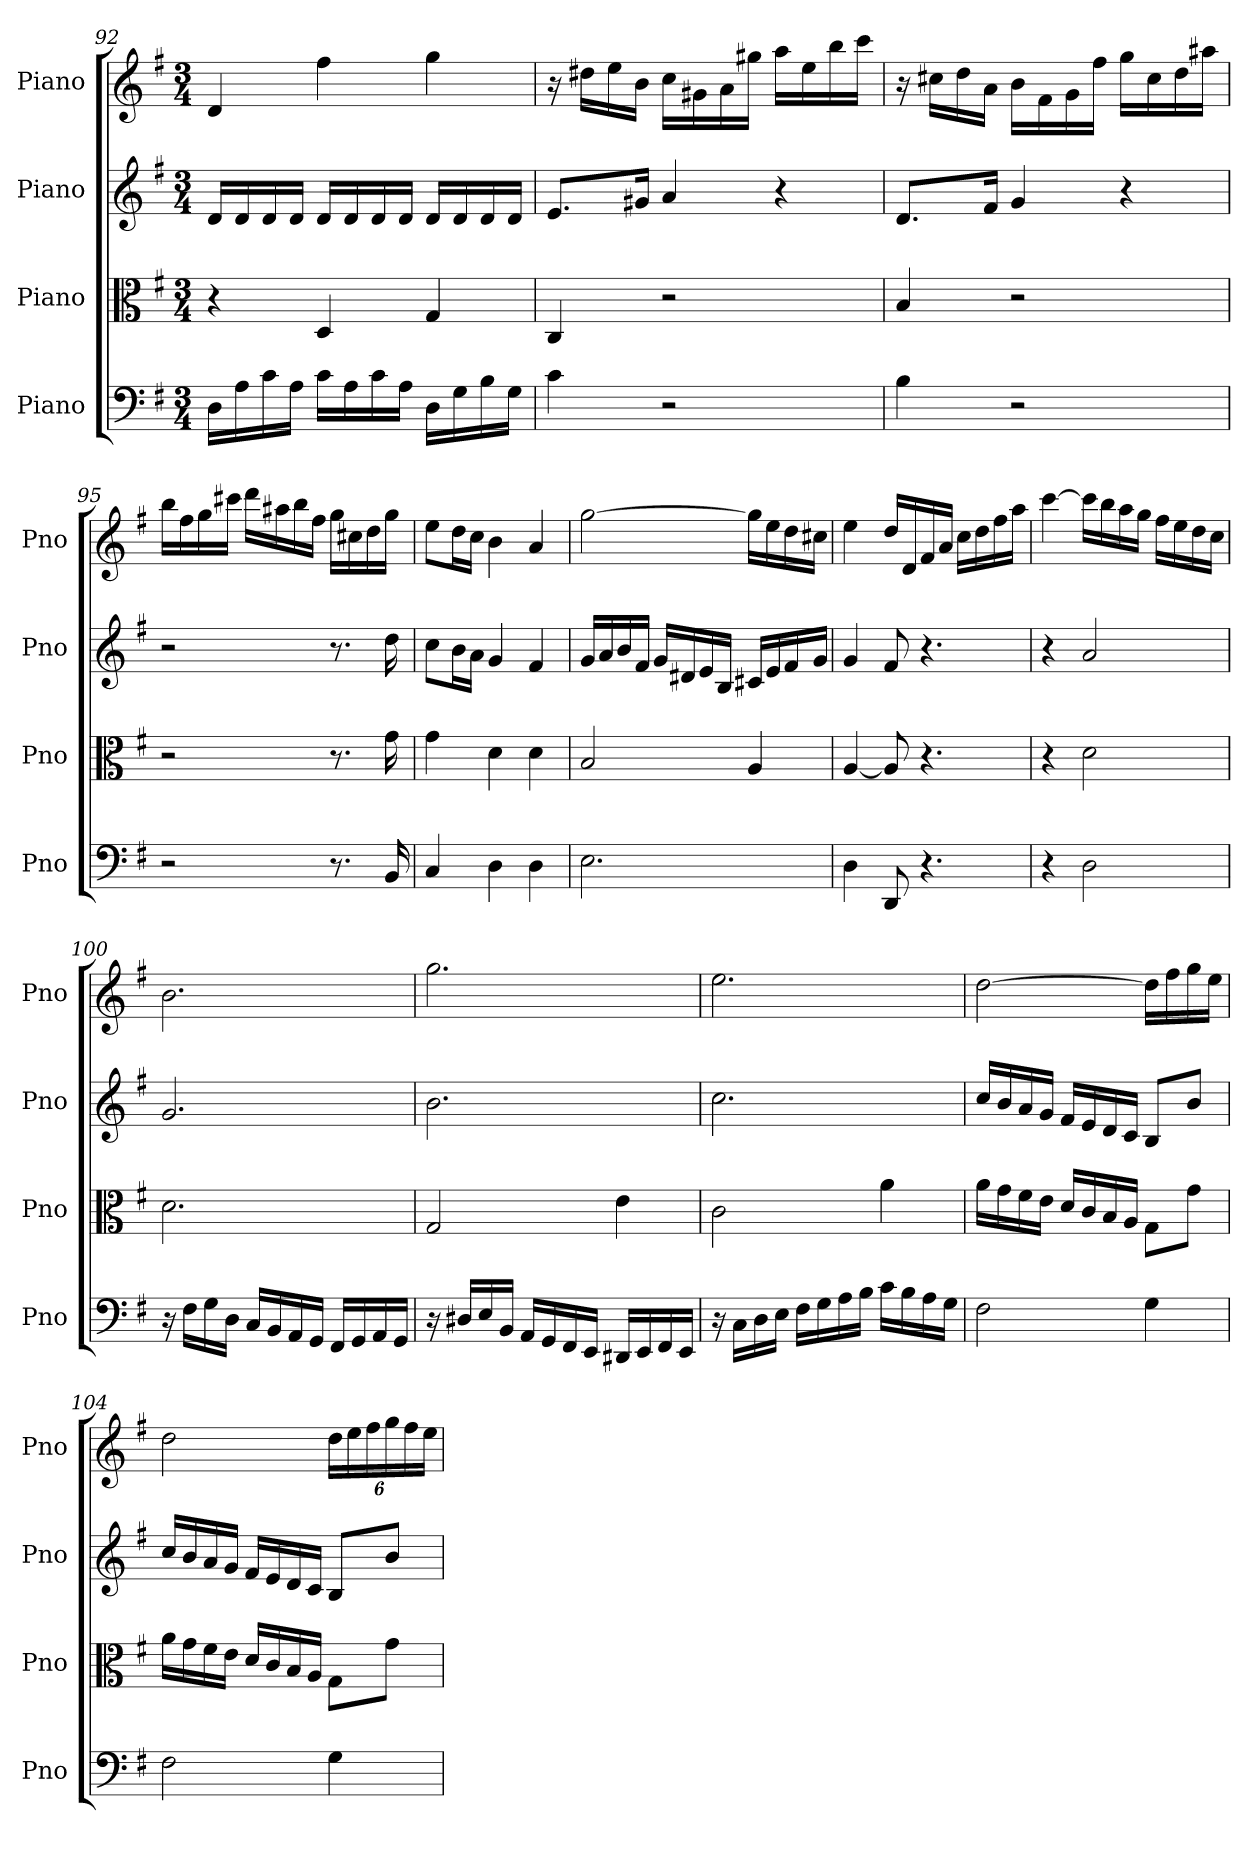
**kern	**kern	**kern	**kern
*part4	*part3	*part2	*part1
*staff4	*staff3	*staff2	*staff1
*I"Piano	*I"Piano	*I"Piano	*I"Piano
*I'Pno	*I'Pno	*I'Pno	*I'Pno
*clefF4	*clefC3	*clefG2	*clefG2
*k[f#]	*k[f#]	*k[f#]	*k[f#]
*M3/4	*M3/4	*M3/4	*M3/4
=92	=92	=92	=92
16D\LL	4r	16d/LL	4d/
16A\	.	16d/	.
16c\	.	16d/	.
16A\JJ	.	16d/JJ	.
16c\LL	4D/	16d/LL	4ff#\
16A\	.	16d/	.
16c\	.	16d/	.
16A\JJ	.	16d/JJ	.
16D\LL	4G/	16d/LL	4gg\
16G\	.	16d/	.
16B\	.	16d/	.
16G\JJ	.	16d/JJ	.
!!LO:LB:g=z
=93	=93	=93	=93
4c\	4C/	8.e/L	16r
.	.	.	16dd#X\LL
.	.	.	16ee\
.	.	16g#X/Jk	16b\JJ
2r	2r	4a/	16cc\LL
.	.	.	16g#X\
.	.	.	16a\
.	.	.	16gg#X\JJ
.	.	4r	16aa\LL
.	.	.	16ee\
.	.	.	16bb\
.	.	.	16ccc\JJ
=94	=94	=94	=94
4B\	4B/	8.d/L	16r
.	.	.	16cc#X\LL
.	.	.	16dd\
.	.	16f#/Jk	16a\JJ
2r	2r	4g/	16b\LL
.	.	.	16f#\
.	.	.	16g\
.	.	.	16ff#\JJ
.	.	4r	16gg\LL
.	.	.	16cc#\
.	.	.	16dd\
.	.	.	16aa#X\JJ
=95	=95	=95	=95
2r	2r	2r	16bb\LL
.	.	.	16ff#\
.	.	.	16gg\
.	.	.	16ccc#X\JJ
.	.	.	16ddd\LL
.	.	.	16aa#X\
.	.	.	16bb\
.	.	.	16ff#\JJ
8.r	8.r	8.r	16gg\LL
.	.	.	16cc#X\
.	.	.	16dd\
16BB/	16g\	16dd\	16gg\JJ
!!LO:PB:g=z
=96	=96	=96	=96
4C/	4g\	8cc\L	8ee\L
.	.	16b\L	16dd\L
.	.	16a\JJ	16cc\JJ
4D\	4d\	4g/	4b\
4D\	4d\	4f#/	4a/
=97	=97	=97	=97
2.E\	2B/	16g/LL	[2gg\
.	.	16a/	.
.	.	16b/	.
.	.	16f#/JJ	.
.	.	16g/LL	.
.	.	16d#X/	.
.	.	16e/	.
.	.	16B/JJ	.
.	4A/	16c#X/LL	16gg\LL]
.	.	16e/	16ee\
.	.	16f#/	16dd\
.	.	16g/JJ	16cc#X\JJ
=98	=98	=98	=98
4D\	[4A/	4g/	4ee\
8DD/	8A/]	8f#/	16dd/LL
.	.	.	16d/
4.r	4.r	4.r	16f#/
.	.	.	16a/JJ
.	.	.	16cc\LL
.	.	.	16dd\
.	.	.	16ff#\
.	.	.	16aa\JJ
=99	=99	=99	=99
4r	4r	4r	[4ccc\
2D\	2d\	2a/	16ccc\LL]
.	.	.	16bb\
.	.	.	16aa\
.	.	.	16gg\JJ
.	.	.	16ff#\LL
.	.	.	16ee\
.	.	.	16dd\
.	.	.	16cc\JJ
!!LO:LB:g=z
=100	=100	=100	=100
16r	2.d\	2.g/	2.b\
16F#\LL	.	.	.
16G\	.	.	.
16D\JJ	.	.	.
16C/LL	.	.	.
16BB/	.	.	.
16AA/	.	.	.
16GG/JJ	.	.	.
16FF#/LL	.	.	.
16GG/	.	.	.
16AA/	.	.	.
16GG/JJ	.	.	.
=101	=101	=101	=101
16r	2G/	2.b\	2.gg\
16D#X/LL	.	.	.
16E/	.	.	.
16BB/JJ	.	.	.
16AA/LL	.	.	.
16GG/	.	.	.
16FF#/	.	.	.
16EE/JJ	.	.	.
16DD#X/LL	4e\	.	.
16EE/	.	.	.
16FF#/	.	.	.
16EE/JJ	.	.	.
=102	=102	=102	=102
16r	2c\	2.cc\	2.ee\
16C\LL	.	.	.
16D\	.	.	.
16E\JJ	.	.	.
16F#\LL	.	.	.
16G\	.	.	.
16A\	.	.	.
16B\JJ	.	.	.
16c\LL	4a\	.	.
16B\	.	.	.
16A\	.	.	.
16G\JJ	.	.	.
!!LO:LB:g=z
=103	=103	=103	=103
2F#\	16a\LL	16cc/LL	[2dd\
.	16g\	16b/	.
.	16f#\	16a/	.
.	16e\JJ	16g/JJ	.
.	16d/LL	16f#/LL	.
.	16c/	16e/	.
.	16B/	16d/	.
.	16A/JJ	16c/JJ	.
4G\	8G\L	8B/L	16dd\LL]
.	.	.	16ff#\
.	8g\J	8b/J	16gg\
.	.	.	16ee\JJ
=104	=104	=104	=104
2F#\	16a\LL	16cc/LL	2dd\
.	16g\	16b/	.
.	16f#\	16a/	.
.	16e\JJ	16g/JJ	.
.	16d/LL	16f#/LL	.
.	16c/	16e/	.
.	16B/	16d/	.
.	16A/JJ	16c/JJ	.
*	*	*	*Xbrackettup
4G\	8G\L	8B/L	24dd\LL
.	.	.	24ee\
.	.	.	24ff#\
.	8g\J	8b/J	24gg\
.	.	.	24ff#\
.	.	.	24ee\JJ
=	=	=	=
*-	*-	*-	*-
